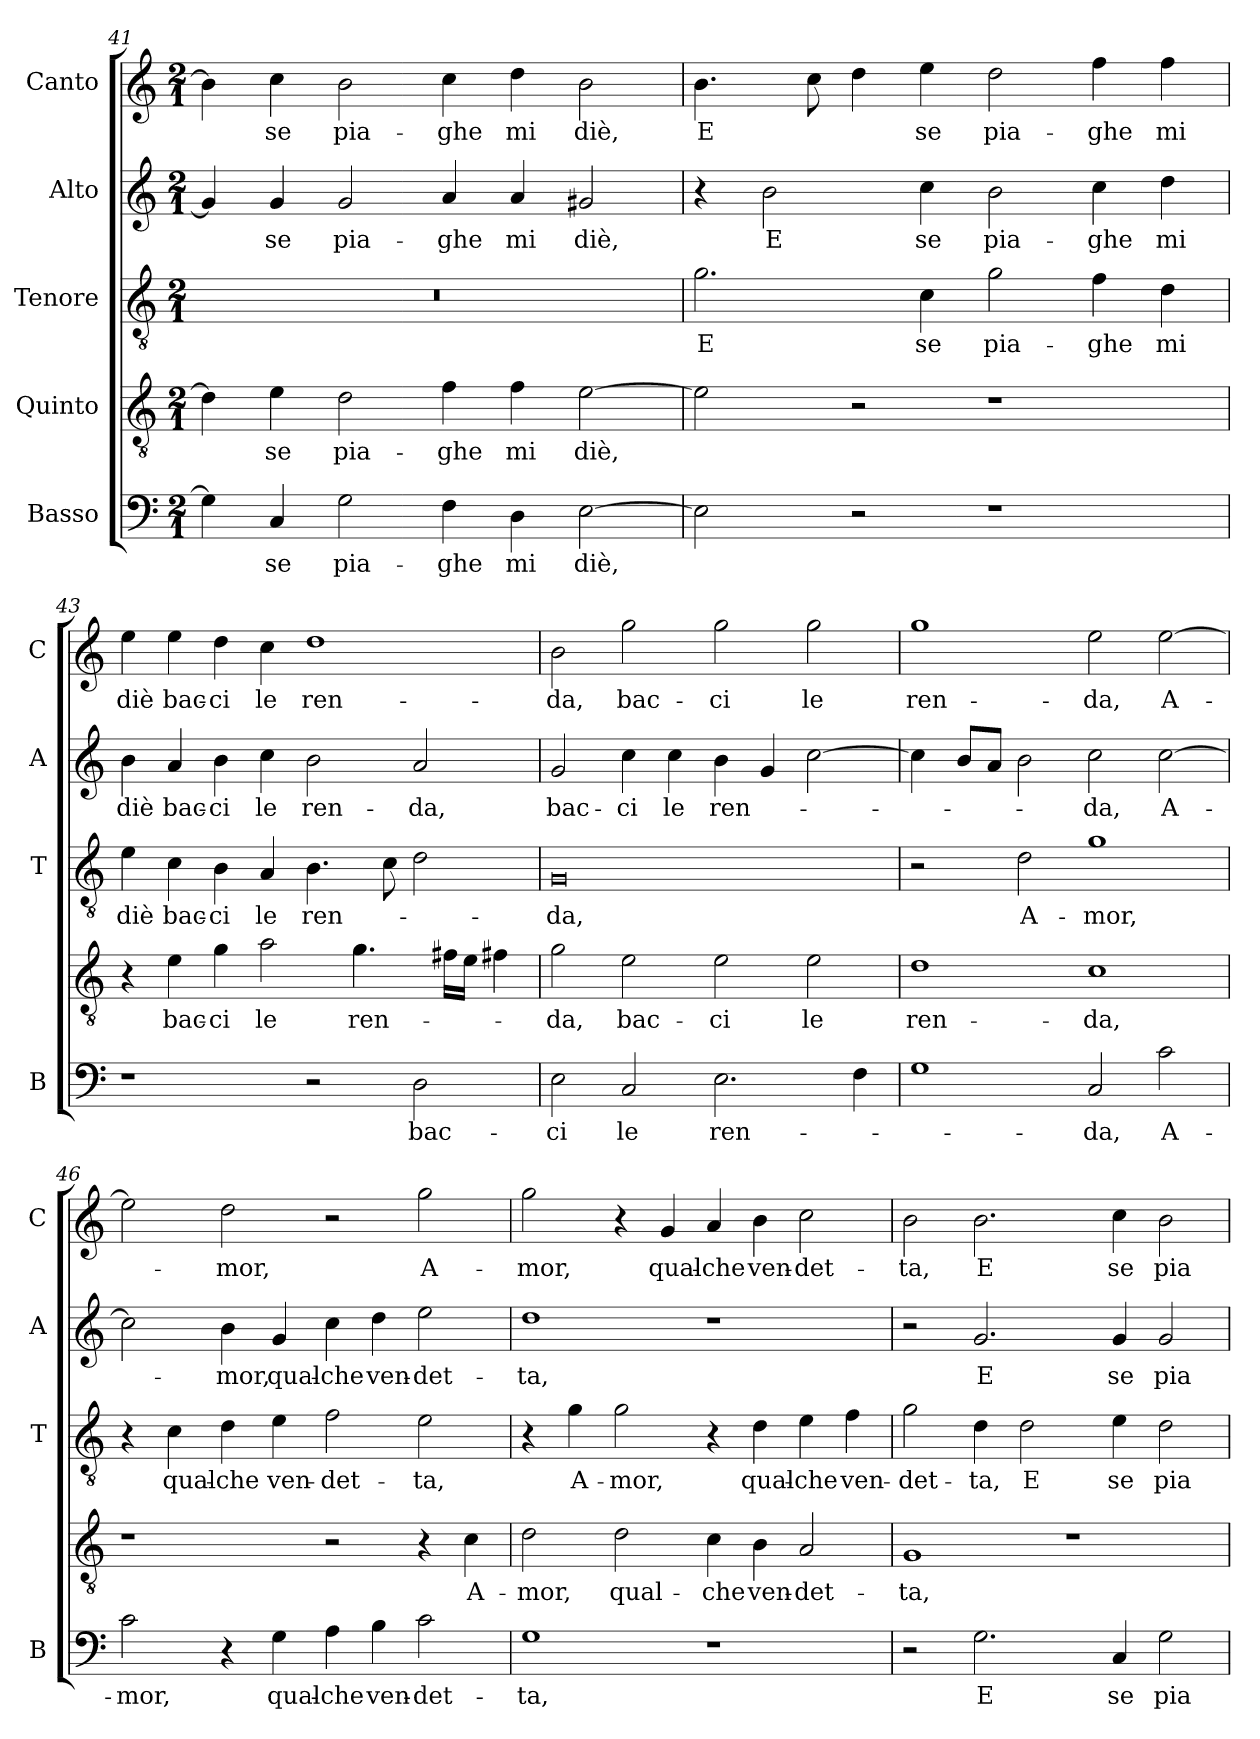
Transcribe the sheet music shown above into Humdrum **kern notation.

**kern	**text	**kern	**text	**kern	**text	**kern	**text	**kern	**text
*part5	*part5	*part4	*part4	*part3	*part3	*part2	*part2	*part1	*part1
*staff5	*staff5	*staff4	*staff4	*staff3	*staff3	*staff2	*staff2	*staff1	*staff1
*I"Basso	*	*I"Quinto	*	*I"Tenore	*	*I"Alto	*	*I"Canto	*
*I'B	*	*	*	*I'T	*	*I'A	*	*I'C	*
*clefF4	*	*clefGv2	*	*clefGv2	*	*clefG2	*	*clefG2	*
*k[]	*	*k[]	*	*k[]	*	*k[]	*	*k[]	*
*C:	*	*C:	*	*C:	*	*C:	*	*C:	*
*M2/1	*	*M2/1	*	*M2/1	*	*M2/1	*	*M2/1	*
=41	=41	=41	=41	=41	=41	=41	=41	=41	=41
4G]	.	4d]	.	0r	.	4g]	.	4b]	.
4C	se	4e	se	.	.	4g	se	4cc	se
2G	pia-	2d	pia-	.	.	2g	pia-	2b	pia-
4F	-ghe	4f	-ghe	.	.	4a	-ghe	4cc	-ghe
4D	mi	4f	mi	.	.	4a	mi	4dd	mi
[2E	diè,	[2e	diè,	.	.	2g#X	diè,	2b	diè,
=42	=42	=42	=42	=42	=42	=42	=42	=42	=42
2E]	.	2e]	.	2.g	E	4r	.	4.b	E
.	.	.	.	.	.	2b	E	.	.
.	.	.	.	.	.	.	.	8cc	.
2r	.	2r	.	.	.	.	.	4dd	.
.	.	.	.	4c	se	4cc	se	4ee	se
1r	.	1r	.	2g	pia-	2b	pia-	2dd	pia-
.	.	.	.	4f	-ghe	4cc	-ghe	4ff	-ghe
.	.	.	.	4d	mi	4dd	mi	4ff	mi
=43	=43	=43	=43	=43	=43	=43	=43	=43	=43
1r	.	4r	.	4e	diè	4b	diè	4ee	diè
.	.	4e	bac-	4c	bac-	4a	bac-	4ee	bac-
.	.	4g	-ci	4B	-ci	4b	-ci	4dd	-ci
.	.	2a	le	4A	le	4cc	le	4cc	le
2r	.	.	.	4.B	ren-	2b	ren-	1dd	ren-
.	.	4.g	ren-	.	.	.	.	.	.
.	.	.	.	8c	.	.	.	.	.
2D	bac-	.	.	2d	.	2a	-da,	.	.
.	.	16f#XLL	.	.	.	.	.	.	.
.	.	16eJJ	.	.	.	.	.	.	.
.	.	4f#X	.	.	.	.	.	.	.
=44	=44	=44	=44	=44	=44	=44	=44	=44	=44
2E	-ci	2g	-da,	0G	-da,	2g	bac-	2b	-da,
2C	le	2e	bac-	.	.	4cc	-ci	2gg	bac-
.	.	.	.	.	.	4cc	le	.	.
2.E	ren-	2e	-ci	.	.	4b	ren-	2gg	-ci
.	.	.	.	.	.	4g	.	.	.
.	.	2e	le	.	.	[2cc	.	2gg	le
4F	.	.	.	.	.	.	.	.	.
=45	=45	=45	=45	=45	=45	=45	=45	=45	=45
1G	.	1d	ren-	2r	.	4cc]	.	1gg	ren-
.	.	.	.	.	.	8bL	.	.	.
.	.	.	.	.	.	8aJ	.	.	.
.	.	.	.	2d	A-	2b	.	.	.
2C	-da,	1c	-da,	1g	-mor,	2cc	-da,	2ee	-da,
2c	A-	.	.	.	.	[2cc	A-	[2ee	A-
=46	=46	=46	=46	=46	=46	=46	=46	=46	=46
2c	-mor,	1r	.	4r	.	2cc]	.	2ee]	.
.	.	.	.	4c	qual-	.	.	.	.
4r	.	.	.	4d	-che	4b	-mor,	2dd	-mor,
4G	qual-	.	.	4e	ven-	4g	qual-	.	.
4A	-che	2r	.	2f	-det-	4cc	-che	2r	.
4B	ven-	.	.	.	.	4dd	ven-	.	.
2c	-det-	4r	.	2e	-ta,	2ee	-det-	2gg	A-
.	.	4c	A-	.	.	.	.	.	.
=47	=47	=47	=47	=47	=47	=47	=47	=47	=47
1G	-ta,	2d	-mor,	4r	.	1dd	-ta,	2gg	-mor,
.	.	.	.	4g	A-	.	.	.	.
.	.	2d	qual-	2g	-mor,	.	.	4r	.
.	.	.	.	.	.	.	.	4g	qual-
1r	.	4c	-che	4r	.	1r	.	4a	-che
.	.	4B	ven-	4d	qual-	.	.	4b	ven-
.	.	2A	-det-	4e	-che	.	.	2cc	-det-
.	.	.	.	4f	ven-	.	.	.	.
=48	=48	=48	=48	=48	=48	=48	=48	=48	=48
2r	.	1G	-ta,	2g	-det-	2r	.	2b	-ta,
2.G	E	.	.	4d	-ta,	2.g	E	2.b	E
.	.	.	.	2d	E	.	.	.	.
.	.	1r	.	.	.	.	.	.	.
4C	se	.	.	4e	se	4g	se	4cc	se
2G	pia-	.	.	2d	pia-	2g	pia-	2b	pia-
=	=	=	=	=	=	=	=	=	=
*-	*-	*-	*-	*-	*-	*-	*-	*-	*-
